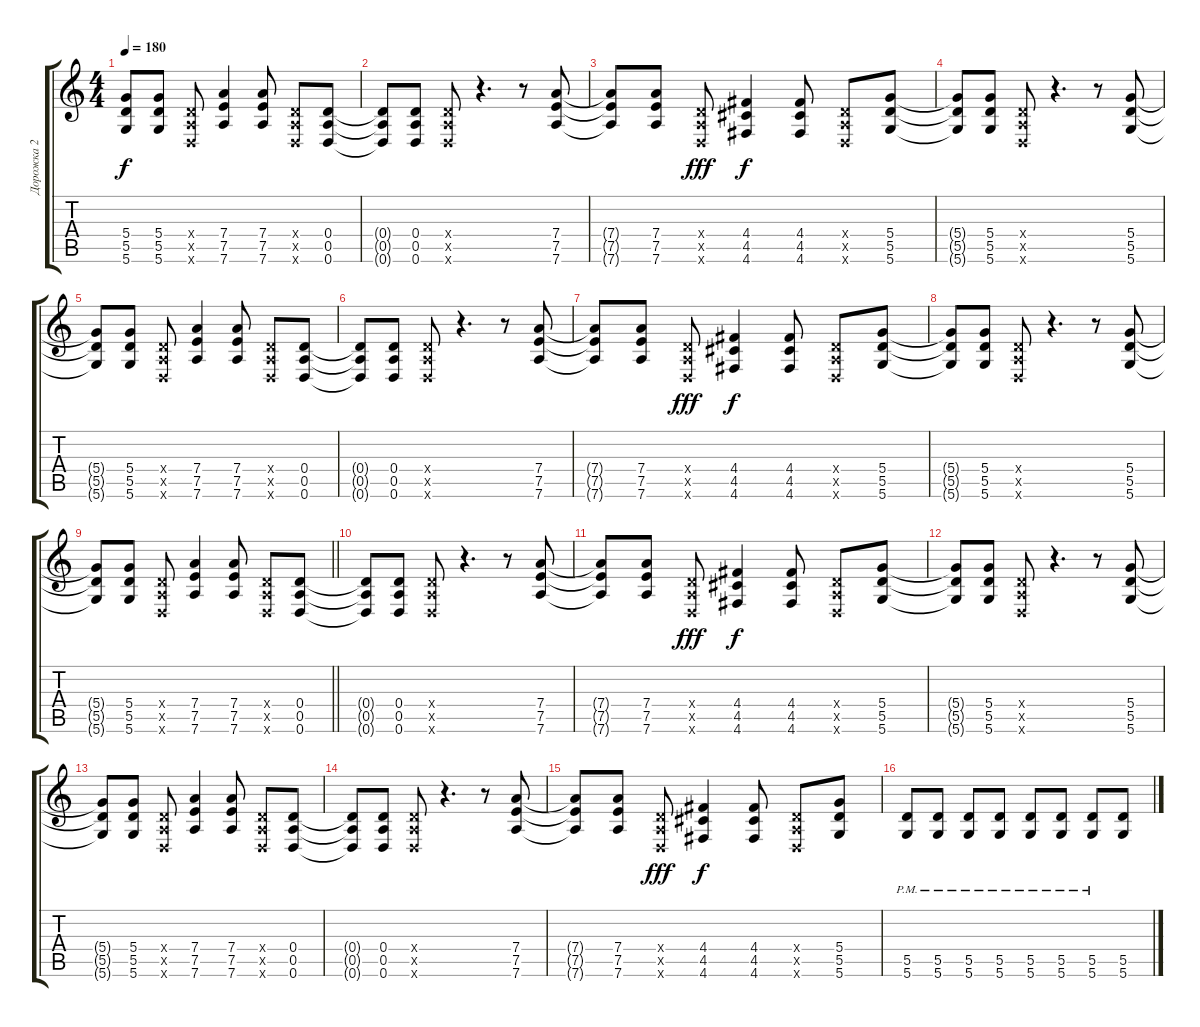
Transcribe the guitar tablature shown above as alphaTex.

\track ("Дорожка 2" "Дорожка 2") {instrument distortionguitar}
\staff {score tabs}
\tuning (E4 B3 G3 D3 A2 D2) {hide}
\ts (4 4)
\tempo 180
\clef g2
\ks c
(5.4{t} 5.5{t} 5.6{t}).8{dy f} (5.4 5.5 5.6).8 (0.4{x} 0.5{x} 0.6{x}).8 (7.4 7.5 7.6).4 (7.4 7.5 7.6).8 (0.4{x} 0.5{x} 0.6{x}).8 (0.4 0.5 0.6).8 |
(0.4{t} 0.5{t} 0.6{t}).8 (0.4 0.5 0.6).8 (0.4{x} 0.5{x} 0.6{x}).8 r.4{d} r.8 (7.4 7.5 7.6).8 |
(7.4{t} 7.5{t} 7.6{t}).8 (7.4 7.5 7.6).8 (0.4{x} 0.5{x} 0.6{x}).8{dy fff} (4.4 4.5 4.6).4{dy f} (4.4 4.5 4.6).8 (0.4{x} 0.5{x} 0.6{x}).8 (5.4 5.5 5.6).8 |
(5.4{t} 5.5{t} 5.6{t}).8 (5.4 5.5 5.6).8 (0.4{x} 0.5{x} 0.6{x}).8 r.4{d} r.8 (5.4 5.5 5.6).8 |
(5.4{t} 5.5{t} 5.6{t}).8 (5.4 5.5 5.6).8 (0.4{x} 0.5{x} 0.6{x}).8 (7.4 7.5 7.6).4 (7.4 7.5 7.6).8 (0.4{x} 0.5{x} 0.6{x}).8 (0.4 0.5 0.6).8 |
(0.4{t} 0.5{t} 0.6{t}).8 (0.4 0.5 0.6).8 (0.4{x} 0.5{x} 0.6{x}).8 r.4{d} r.8 (7.4 7.5 7.6).8 |
(7.4{t} 7.5{t} 7.6{t}).8 (7.4 7.5 7.6).8 (0.4{x} 0.5{x} 0.6{x}).8{dy fff} (4.4 4.5 4.6).4{dy f} (4.4 4.5 4.6).8 (0.4{x} 0.5{x} 0.6{x}).8 (5.4 5.5 5.6).8 |
(5.4{t} 5.5{t} 5.6{t}).8 (5.4 5.5 5.6).8 (0.4{x} 0.5{x} 0.6{x}).8 r.4{d} r.8 (5.4 5.5 5.6).8 |
\barLineRight lightlight
(5.4{t} 5.5{t} 5.6{t}).8 (5.4 5.5 5.6).8 (0.4{x} 0.5{x} 0.6{x}).8 (7.4 7.5 7.6).4 (7.4 7.5 7.6).8 (0.4{x} 0.5{x} 0.6{x}).8 (0.4 0.5 0.6).8 |
(0.4{t} 0.5{t} 0.6{t}).8 (0.4 0.5 0.6).8 (0.4{x} 0.5{x} 0.6{x}).8 r.4{d} r.8 (7.4 7.5 7.6).8 |
(7.4{t} 7.5{t} 7.6{t}).8 (7.4 7.5 7.6).8 (0.4{x} 0.5{x} 0.6{x}).8{dy fff} (4.4 4.5 4.6).4{dy f} (4.4 4.5 4.6).8 (0.4{x} 0.5{x} 0.6{x}).8 (5.4 5.5 5.6).8 |
(5.4{t} 5.5{t} 5.6{t}).8 (5.4 5.5 5.6).8 (0.4{x} 0.5{x} 0.6{x}).8 r.4{d} r.8 (5.4 5.5 5.6).8 |
(5.4{t} 5.5{t} 5.6{t}).8 (5.4 5.5 5.6).8 (0.4{x} 0.5{x} 0.6{x}).8 (7.4 7.5 7.6).4 (7.4 7.5 7.6).8 (0.4{x} 0.5{x} 0.6{x}).8 (0.4 0.5 0.6).8 |
(0.4{t} 0.5{t} 0.6{t}).8 (0.4 0.5 0.6).8 (0.4{x} 0.5{x} 0.6{x}).8 r.4{d} r.8 (7.4 7.5 7.6).8 |
(7.4{t} 7.5{t} 7.6{t}).8 (7.4 7.5 7.6).8 (0.4{x} 0.5{x} 0.6{x}).8{dy fff} (4.4 4.5 4.6).4{dy f} (4.4 4.5 4.6).8 (0.4{x} 0.5{x} 0.6{x}).8 (5.4 5.5 5.6).8 |
(5.5{pm} 5.6{pm}).8 (5.5{pm} 5.6{pm}).8 (5.5{pm} 5.6{pm}).8 (5.5{pm} 5.6{pm}).8 (5.5{pm} 5.6{pm}).8 (5.5{pm} 5.6{pm}).8 (5.5{pm} 5.6{pm}).8 (5.5 5.6).8
